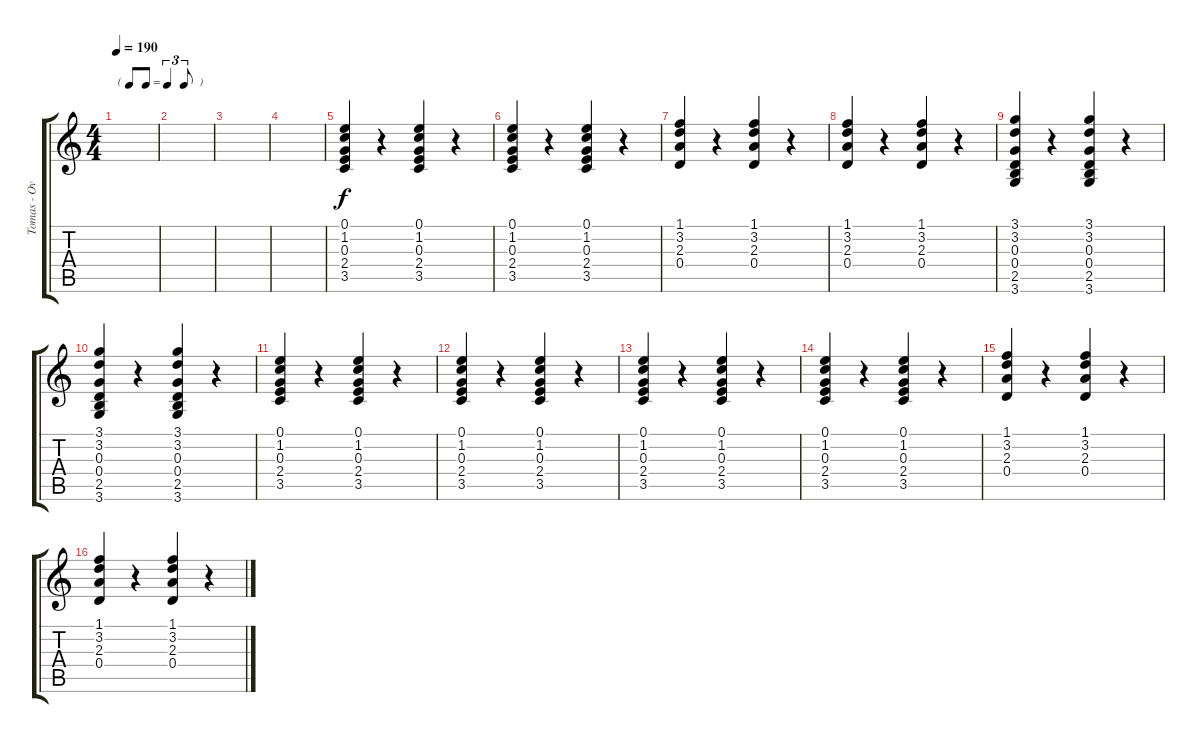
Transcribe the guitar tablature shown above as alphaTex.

\track ("Tomas - Overdub Guitar" "Tomas - Ov") {instrument acousticguitarsteel}
\staff {score tabs}
\tuning (E4 B3 G3 D3 A2 E2) {hide}
\ts (4 4)
\tf triplet8th
\tempo 190
\clef g2
\ks c
|
|
|
|
(0.1 1.2 0.3 2.4 3.5).4{dy f balance 14} r.4 (0.1 1.2 0.3 2.4 3.5).4 r.4 |
(0.1 1.2 0.3 2.4 3.5).4 r.4 (0.1 1.2 0.3 2.4 3.5).4 r.4 |
(1.1 3.2 2.3 0.4).4 r.4 (1.1 3.2 2.3 0.4).4 r.4 |
(1.1 3.2 2.3 0.4).4 r.4 (1.1 3.2 2.3 0.4).4 r.4 |
(3.1 3.2 0.3 0.4 2.5 3.6).4 r.4 (3.1 3.2 0.3 0.4 2.5 3.6).4 r.4 |
(3.1 3.2 0.3 0.4 2.5 3.6).4 r.4 (3.1 3.2 0.3 0.4 2.5 3.6).4 r.4 |
(0.1 1.2 0.3 2.4 3.5).4 r.4 (0.1 1.2 0.3 2.4 3.5).4 r.4 |
(0.1 1.2 0.3 2.4 3.5).4 r.4 (0.1 1.2 0.3 2.4 3.5).4 r.4 |
(0.1 1.2 0.3 2.4 3.5).4{balance 14} r.4 (0.1 1.2 0.3 2.4 3.5).4 r.4 |
(0.1 1.2 0.3 2.4 3.5).4 r.4 (0.1 1.2 0.3 2.4 3.5).4 r.4 |
(1.1 3.2 2.3 0.4).4 r.4 (1.1 3.2 2.3 0.4).4 r.4 |
(1.1 3.2 2.3 0.4).4 r.4 (1.1 3.2 2.3 0.4).4 r.4
